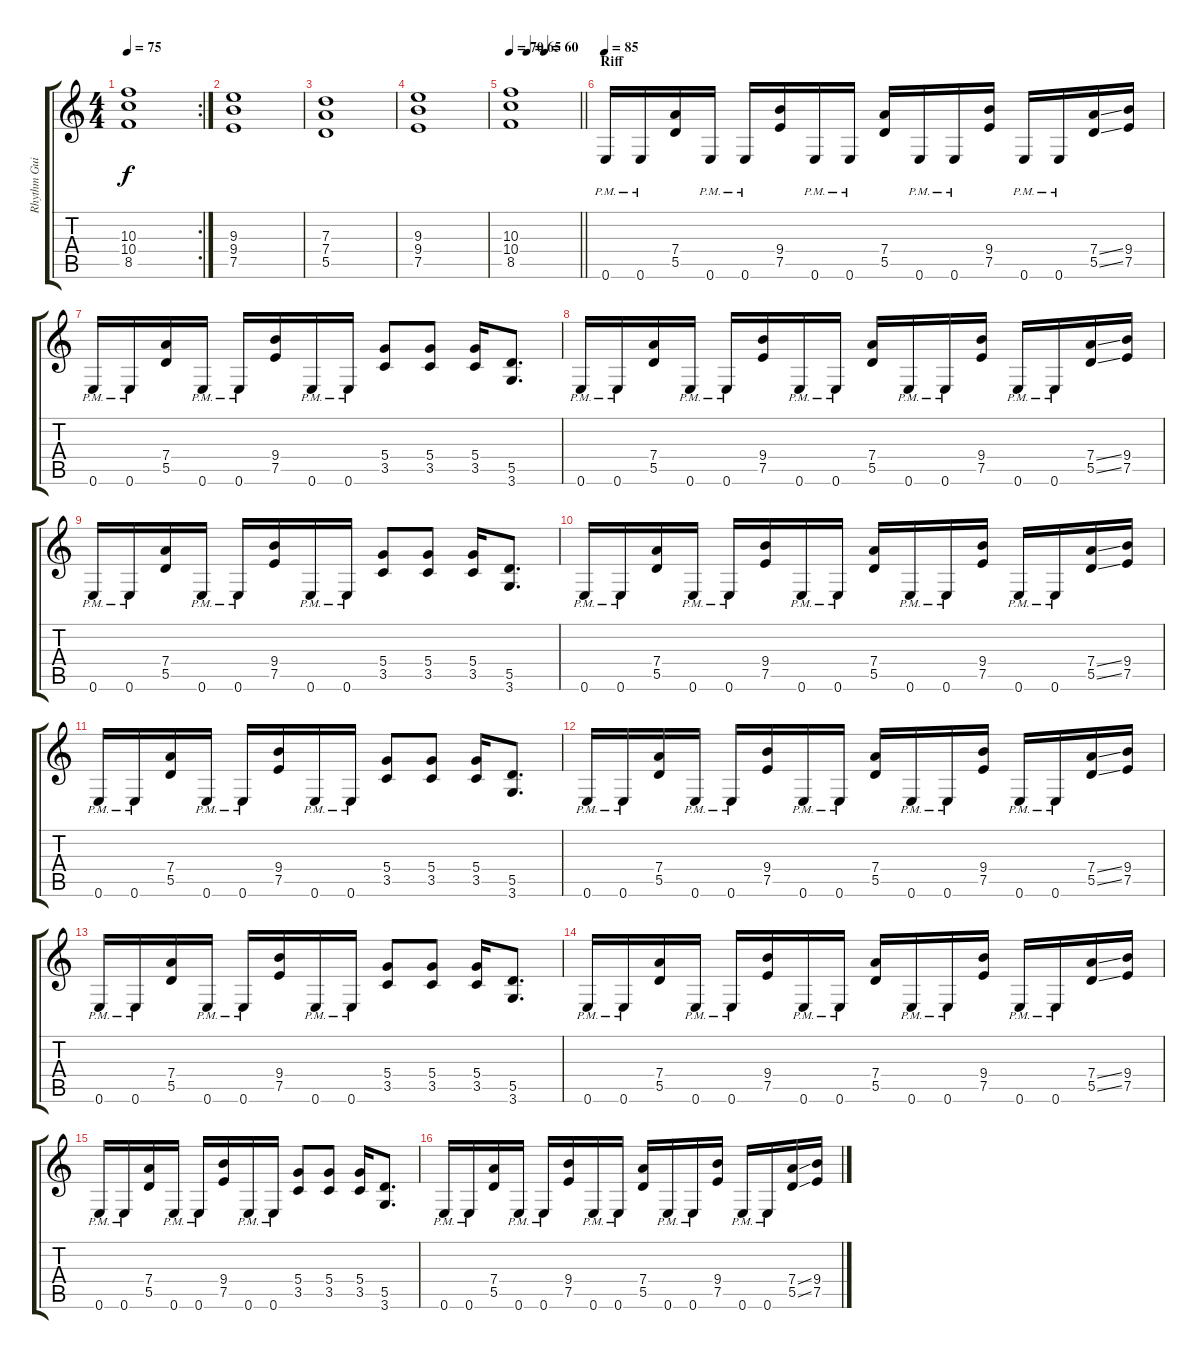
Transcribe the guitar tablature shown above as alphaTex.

\track ("Rhythm Guitar" "Rhythm Gui") {instrument overdrivenguitar}
\staff {score tabs}
\tuning (E4 B3 G3 D3 A2 E2) {hide}
\rc 2
\ts (4 4)
\tempo 75
\clef g2
\ks aminor
(10.3 10.4 8.5).1{dy f} |
(9.3 9.4 7.5).1 |
(7.3 7.4 5.5).1 |
(9.3 9.4 7.5).1 |
\tempo 70
\tempo (65 0.25)
\tempo (60 0.5)
\barLineRight lightlight
(10.3 10.4 8.5).1 |
\section ("" "Riff")
\tempo 85
0.6{pm}.16 0.6{pm}.16 (7.4 5.5).16 0.6{pm}.16 0.6{pm}.16 (9.4 7.5).16 0.6{pm}.16 0.6{pm}.16 (7.4 5.5).16 0.6{pm}.16 0.6{pm}.16 (9.4 7.5).16 0.6{pm}.16 0.6{pm}.16 (7.4{ss} 5.5{ss}).16 (9.4 7.5).16 |
0.6{pm}.16 0.6{pm}.16 (7.4 5.5).16 0.6{pm}.16 0.6{pm}.16 (9.4 7.5).16 0.6{pm}.16 0.6{pm}.16 (5.4 3.5).8 (5.4 3.5).8 (5.4 3.5).16 (5.5 3.6).8{d} |
0.6{pm}.16 0.6{pm}.16 (7.4 5.5).16 0.6{pm}.16 0.6{pm}.16 (9.4 7.5).16 0.6{pm}.16 0.6{pm}.16 (7.4 5.5).16 0.6{pm}.16 0.6{pm}.16 (9.4 7.5).16 0.6{pm}.16 0.6{pm}.16 (7.4{ss} 5.5{ss}).16 (9.4 7.5).16 |
0.6{pm}.16 0.6{pm}.16 (7.4 5.5).16 0.6{pm}.16 0.6{pm}.16 (9.4 7.5).16 0.6{pm}.16 0.6{pm}.16 (5.4 3.5).8 (5.4 3.5).8 (5.4 3.5).16 (5.5 3.6).8{d} |
0.6{pm}.16 0.6{pm}.16 (7.4 5.5).16 0.6{pm}.16 0.6{pm}.16 (9.4 7.5).16 0.6{pm}.16 0.6{pm}.16 (7.4 5.5).16 0.6{pm}.16 0.6{pm}.16 (9.4 7.5).16 0.6{pm}.16 0.6{pm}.16 (7.4{ss} 5.5{ss}).16 (9.4 7.5).16 |
0.6{pm}.16 0.6{pm}.16 (7.4 5.5).16 0.6{pm}.16 0.6{pm}.16 (9.4 7.5).16 0.6{pm}.16 0.6{pm}.16 (5.4 3.5).8 (5.4 3.5).8 (5.4 3.5).16 (5.5 3.6).8{d} |
0.6{pm}.16 0.6{pm}.16 (7.4 5.5).16 0.6{pm}.16 0.6{pm}.16 (9.4 7.5).16 0.6{pm}.16 0.6{pm}.16 (7.4 5.5).16 0.6{pm}.16 0.6{pm}.16 (9.4 7.5).16 0.6{pm}.16 0.6{pm}.16 (7.4{ss} 5.5{ss}).16 (9.4 7.5).16 |
0.6{pm}.16 0.6{pm}.16 (7.4 5.5).16 0.6{pm}.16 0.6{pm}.16 (9.4 7.5).16 0.6{pm}.16 0.6{pm}.16 (5.4 3.5).8 (5.4 3.5).8 (5.4 3.5).16 (5.5 3.6).8{d} |
0.6{pm}.16 0.6{pm}.16 (7.4 5.5).16 0.6{pm}.16 0.6{pm}.16 (9.4 7.5).16 0.6{pm}.16 0.6{pm}.16 (7.4 5.5).16 0.6{pm}.16 0.6{pm}.16 (9.4 7.5).16 0.6{pm}.16 0.6{pm}.16 (7.4{ss} 5.5{ss}).16 (9.4 7.5).16 |
0.6{pm}.16 0.6{pm}.16 (7.4 5.5).16 0.6{pm}.16 0.6{pm}.16 (9.4 7.5).16 0.6{pm}.16 0.6{pm}.16 (5.4 3.5).8 (5.4 3.5).8 (5.4 3.5).16 (5.5 3.6).8{d} |
0.6{pm}.16 0.6{pm}.16 (7.4 5.5).16 0.6{pm}.16 0.6{pm}.16 (9.4 7.5).16 0.6{pm}.16 0.6{pm}.16 (7.4 5.5).16 0.6{pm}.16 0.6{pm}.16 (9.4 7.5).16 0.6{pm}.16 0.6{pm}.16 (7.4{ss} 5.5{ss}).16 (9.4 7.5).16
